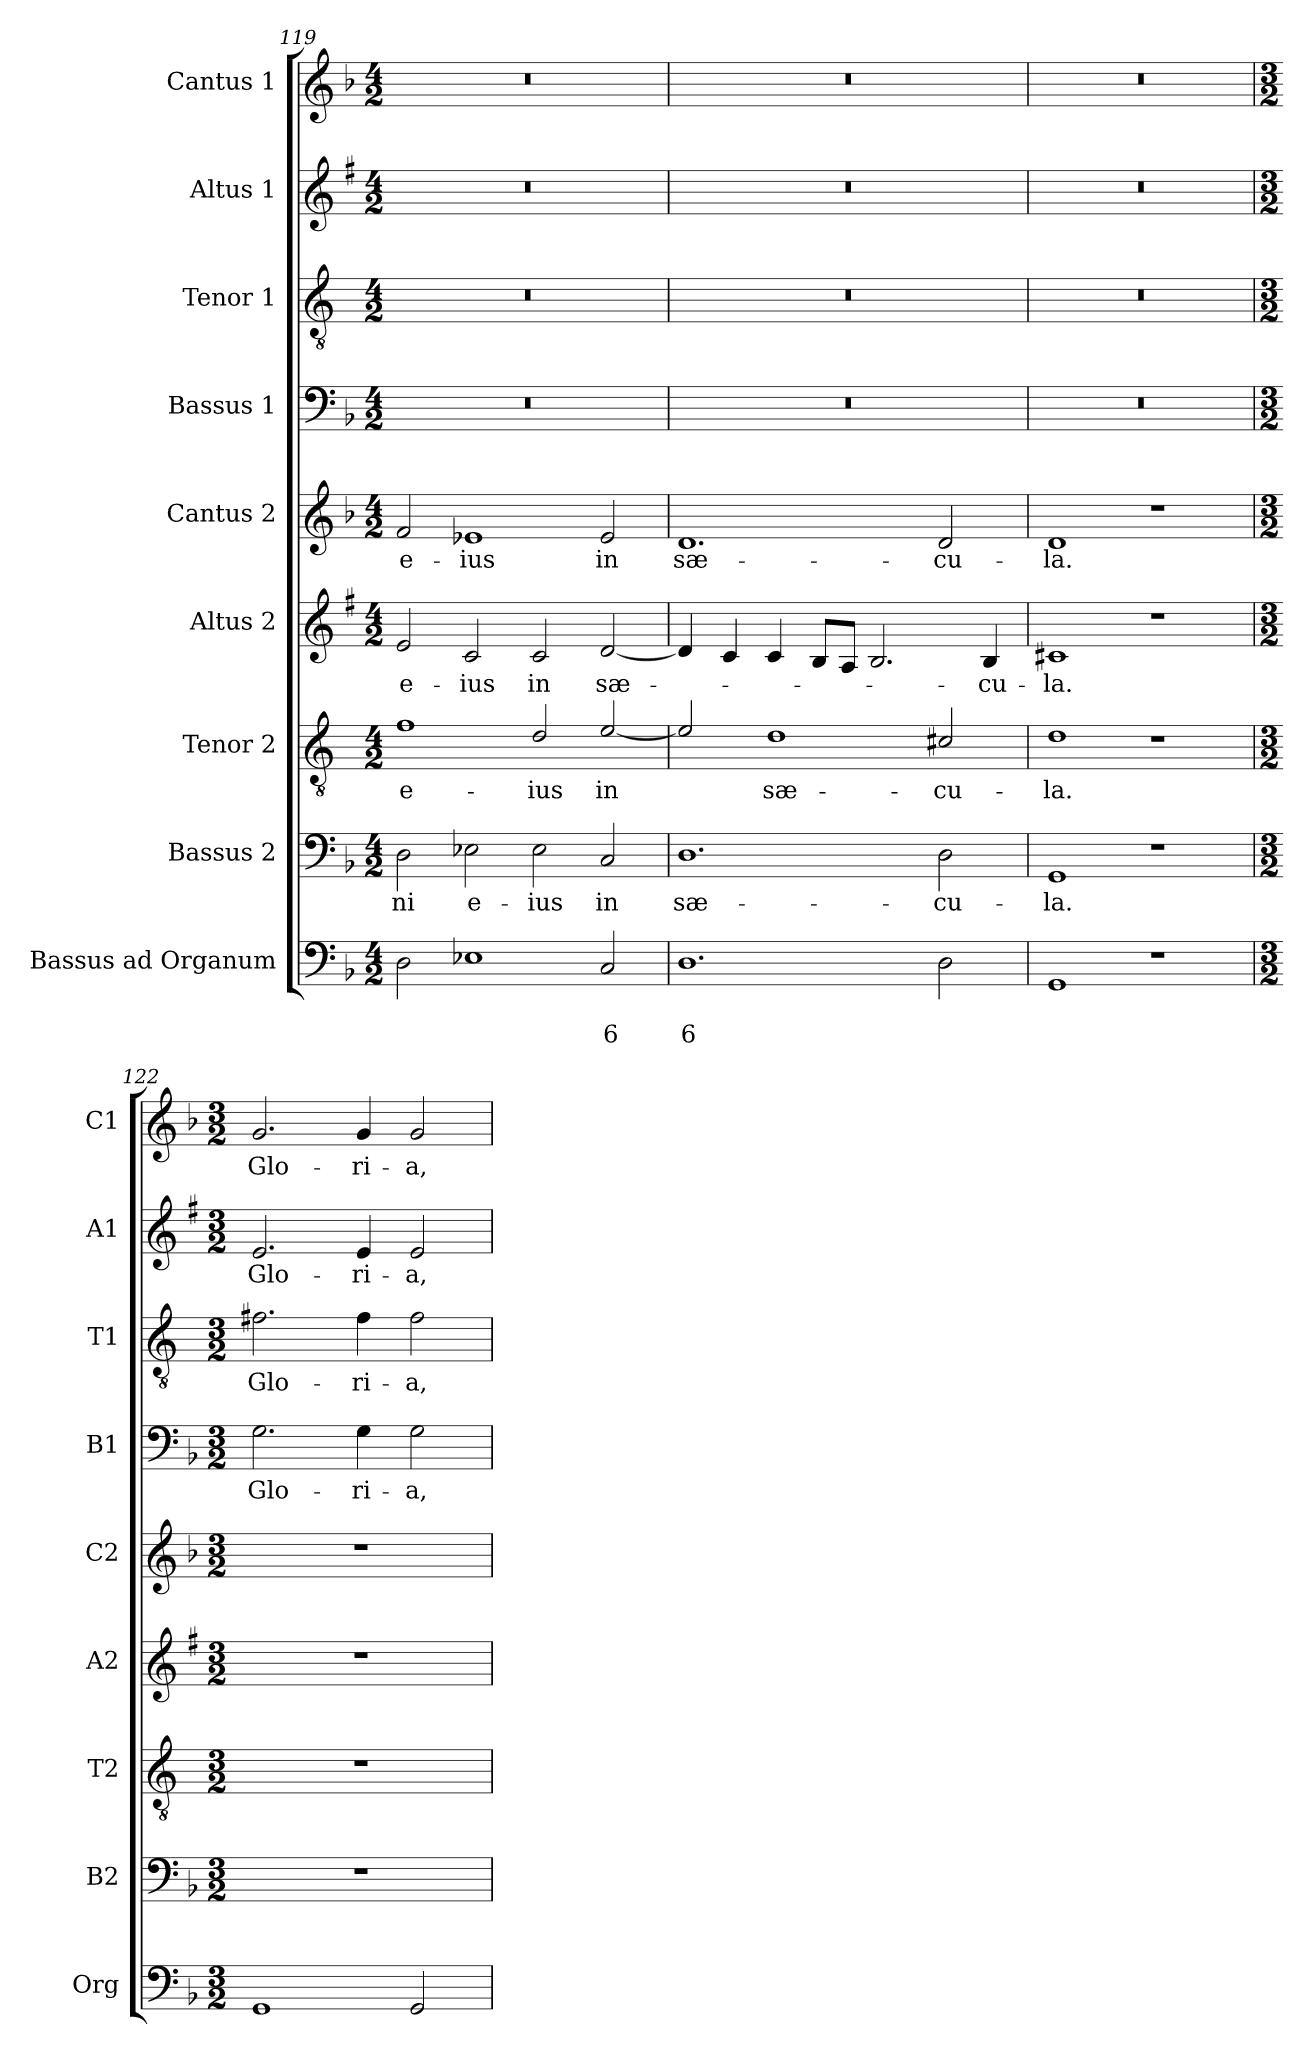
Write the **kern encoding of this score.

**kern	**text	**text	**kern	**text	**kern	**text	**kern	**text	**kern	**text	**kern	**text	**kern	**text	**kern	**text	**kern	**text
*part9	*part9	*part9	*part8	*part8	*part7	*part7	*part6	*part6	*part5	*part5	*part4	*part4	*part3	*part3	*part2	*part2	*part1	*part1
*staff9	*staff9	*staff9	*staff8	*staff8	*staff7	*staff7	*staff6	*staff6	*staff5	*staff5	*staff4	*staff4	*staff3	*staff3	*staff2	*staff2	*staff1	*staff1
*I"Bassus ad Organum	*	*	*I"Bassus 2	*	*I"Tenor 2	*	*I"Altus 2	*	*I"Cantus 2	*	*I"Bassus 1	*	*I"Tenor 1	*	*I"Altus 1	*	*I"Cantus 1	*
*I'Org	*	*	*I'B2	*	*I'T2	*	*I'A2	*	*I'C2	*	*I'B1	*	*I'T1	*	*I'A1	*	*I'C1	*
*clefF4	*	*	*clefF4	*	*clefGv2	*	*clefG2	*	*clefG2	*	*clefF4	*	*clefGv2	*	*clefG2	*	*clefG2	*
*	*	*	*	*	*ITrd4c7	*	*ITrd1c2	*	*	*	*	*	*ITrd4c7	*	*ITrd1c2	*	*	*
*k[b-]	*	*	*k[b-]	*	*k[b-]	*	*k[b-]	*	*k[b-]	*	*k[b-]	*	*k[b-]	*	*k[b-]	*	*k[b-]	*
*F:	*	*	*F:	*	*F:	*	*F:	*	*F:	*	*F:	*	*F:	*	*F:	*	*F:	*
*M4/2	*	*	*M4/2	*	*M4/2	*	*M4/2	*	*M4/2	*	*M4/2	*	*M4/2	*	*M4/2	*	*M4/2	*
=119	=119	=119	=119	=119	=119	=119	=119	=119	=119	=119	=119	=119	=119	=119	=119	=119	=119	=119
!	!	!	!	!LO:LY:b	!	!LO:LY:b	!	!LO:LY:b	!	!LO:LY:b	!	!	!	!	!	!	!	!
2D\	.	.	2D\	-ni	1B-	e-	2d/	e-	2f/	e-	0r	.	0r	.	0r	.	0r	.
!	!	!	!	!LO:LY:b	!	!	!	!LO:LY:b	!	!LO:LY:b	!	!	!	!	!	!	!	!
1E-X	.	.	2E-X\	e-	.	.	2B-/	-ius	1e-X	-ius	.	.	.	.	.	.	.	.
!	!	!	!	!LO:LY:b	!	!LO:LY:b	!	!LO:LY:b	!	!	!	!	!	!	!	!	!	!
.	.	.	2E-\	-ius	2G/	-ius	2B-/	in	.	.	.	.	.	.	.	.	.	.
!	!	!LO:LY:b	!	!LO:LY:b	!	!LO:LY:b	!	!LO:LY:b	!	!LO:LY:b	!	!	!	!	!	!	!	!
2C/	.	6	2C/	in	[2A/	in	[2c/	sæ-	2e-/	in	.	.	.	.	.	.	.	.
!!LO:PB:g=z
=120	=120	=120	=120	=120	=120	=120	=120	=120	=120	=120	=120	=120	=120	=120	=120	=120	=120	=120
!	!	!LO:LY:b	!	!LO:LY:b	!	!	!	!	!	!LO:LY:b	!	!	!	!	!	!	!	!
1.D	.	6	1.D	sæ-	2A/]	.	4c/]	.	1.d	sæ-	0r	.	0r	.	0r	.	0r	.
.	.	.	.	.	.	.	4B-/	.	.	.	.	.	.	.	.	.	.	.
!	!	!	!	!	!	!LO:LY:b	!	!	!	!	!	!	!	!	!	!	!	!
.	.	.	.	.	1G	sæ-	4B-/	.	.	.	.	.	.	.	.	.	.	.
.	.	.	.	.	.	.	8A/L	.	.	.	.	.	.	.	.	.	.	.
.	.	.	.	.	.	.	8G/J	.	.	.	.	.	.	.	.	.	.	.
.	.	.	.	.	.	.	2.A/	.	.	.	.	.	.	.	.	.	.	.
!	!	!	!	!LO:LY:b	!	!LO:LY:b	!	!	!	!LO:LY:b	!	!	!	!	!	!	!	!
2D\	.	.	2D\	-cu-	2F#X/	-cu-	.	.	2d/	-cu-	.	.	.	.	.	.	.	.
!	!	!	!	!	!	!	!	!LO:LY:b	!	!	!	!	!	!	!	!	!	!
.	.	.	.	.	.	.	4A/	-cu-	.	.	.	.	.	.	.	.	.	.
=121	=121	=121	=121	=121	=121	=121	=121	=121	=121	=121	=121	=121	=121	=121	=121	=121	=121	=121
!	!	!	!	!LO:LY:b	!	!LO:LY:b	!	!LO:LY:b	!	!LO:LY:b	!	!	!	!	!	!	!	!
1GG	.	.	1GG	-la.	1G	-la.	1Bn	-la.	1d	-la.	0r	.	0r	.	0r	.	0r	.
1r	.	.	1r	.	1r	.	1r	.	1r	.	.	.	.	.	.	.	.	.
=122	=122	=122	=122	=122	=122	=122	=122	=122	=122	=122	=122	=122	=122	=122	=122	=122	=122	=122
*M3/2	*	*	*M3/2	*	*M3/2	*	*M3/2	*	*M3/2	*	*M3/2	*	*M3/2	*	*M3/2	*	*M3/2	*
!	!	!	!	!	!	!	!	!	!	!	!	!LO:LY:b	!	!LO:LY:b	!	!LO:LY:b	!	!LO:LY:b
1GG	.	.	1.r	.	1.r	.	1.r	.	1.r	.	2.G\	Glo-	2.Bn\	Glo-	2.d/	Glo-	2.g/	Glo-
!	!	!	!	!	!	!	!	!	!	!	!	!LO:LY:b	!	!LO:LY:b	!	!LO:LY:b	!	!LO:LY:b
.	.	.	.	.	.	.	.	.	.	.	4G\	-ri-	4B\	-ri-	4d/	-ri-	4g/	-ri-
!	!	!	!	!	!	!	!	!	!	!	!	!LO:LY:b	!	!LO:LY:b	!	!LO:LY:b	!	!LO:LY:b
2GG/	.	.	.	.	.	.	.	.	.	.	2G\	-a,	2B\	-a,	2d/	-a,	2g/	-a,
=	=	=	=	=	=	=	=	=	=	=	=	=	=	=	=	=	=	=
*-	*-	*-	*-	*-	*-	*-	*-	*-	*-	*-	*-	*-	*-	*-	*-	*-	*-	*-
